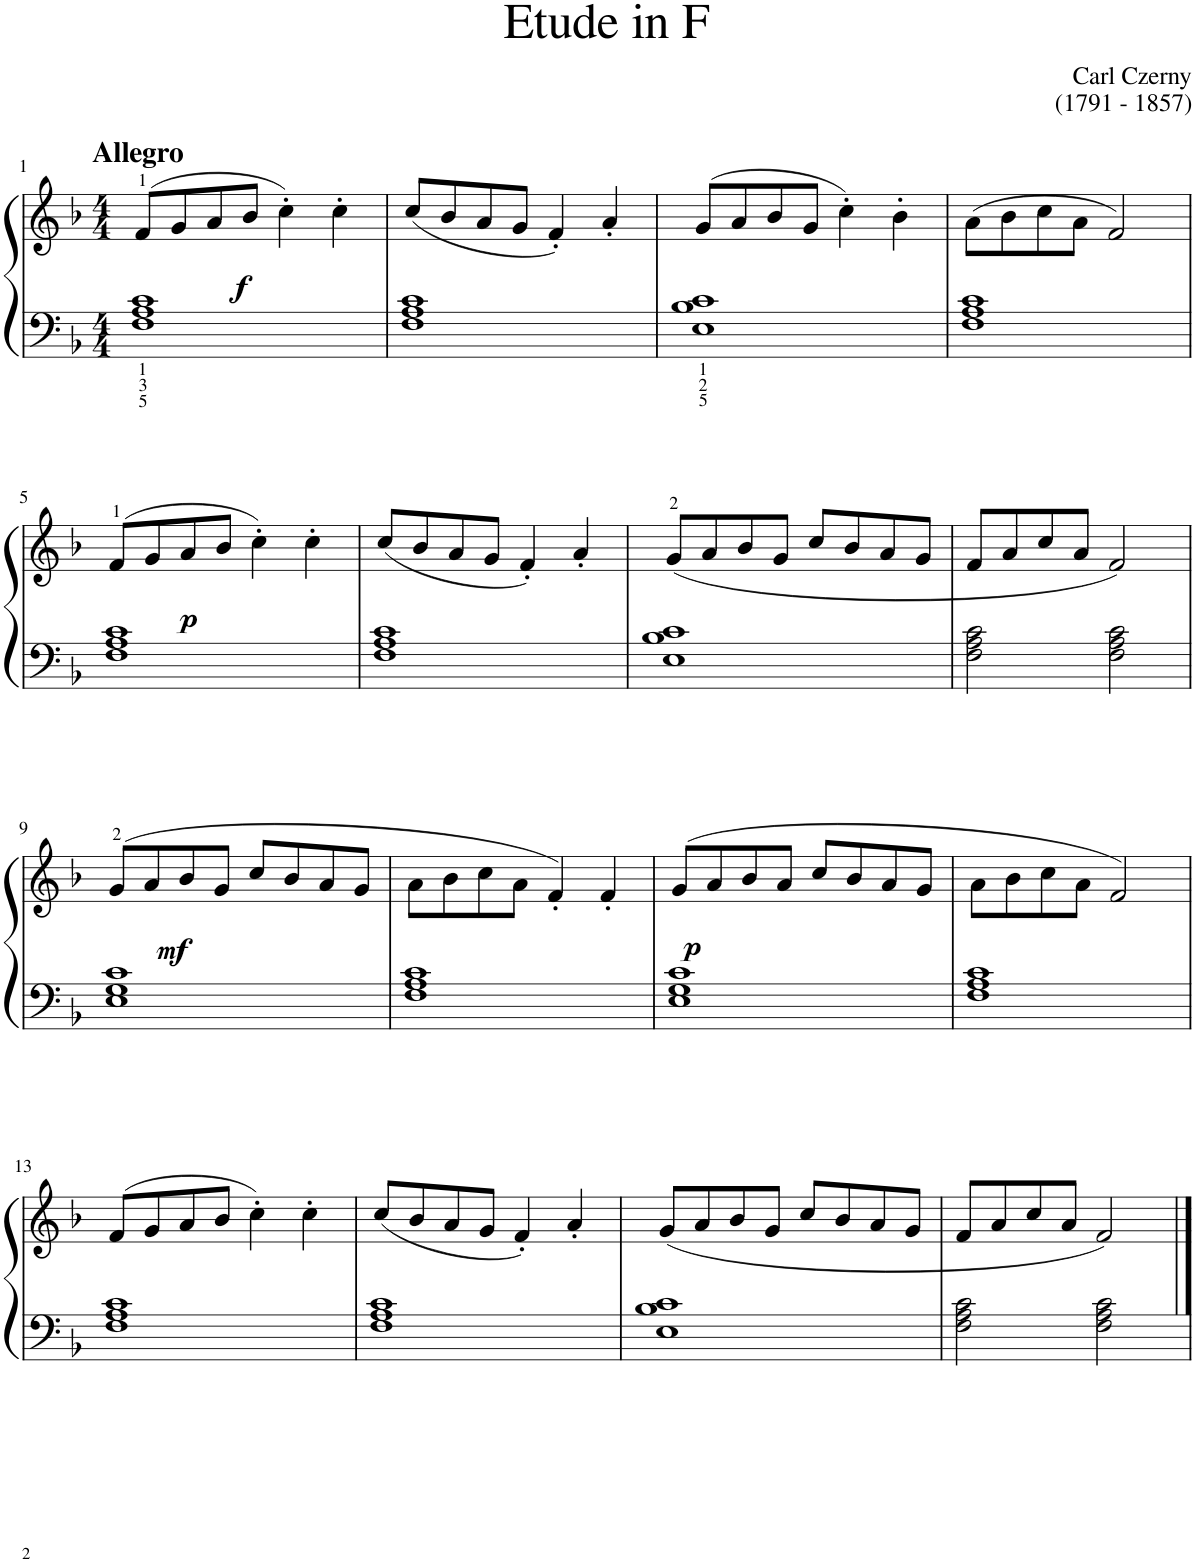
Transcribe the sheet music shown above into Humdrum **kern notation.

**kern	**kern	**dynam
*part1	*part1	*part1
*staff2	*staff1	*staff1/2
*I"Piano	*	*
*I'Pno	*	*
!!LO:PB:g=z
*clefF4	*clefG2	*
*k[b-]	*k[b-]	*
*M4/4	*M4/4	*
=1	=1	=1
!	!LO:TX:a:B:t=Allegro	!
!	!	!LO:DY:b
1F 1A 1c	(8f/L	f
.	8g/	.
.	8a/	.
.	8b-/J	.
.	4cc'\)	.
.	4cc'\	.
=2	=2	=2
1F 1A 1c	(8cc/L	.
.	8b-/	.
.	8a/	.
.	8g/J	.
.	4f'/)	.
.	4a'/	.
=3	=3	=3
1E 1B- 1c	(8g/L	.
.	8a/	.
.	8b-/	.
.	8g/J	.
.	4cc'\)	.
.	4b-'\	.
=4	=4	=4
1F 1A 1c	(8a\L	.
.	8b-\	.
.	8cc\	.
.	8a\J	.
.	2f/)	.
!!LO:LB:g=z
=5	=5	=5
!	!	!LO:DY:b
1F 1A 1c	(8f/L	p
.	8g/	.
.	8a/	.
.	8b-/J	.
.	4cc'\)	.
.	4cc'\	.
=6	=6	=6
1F 1A 1c	(8cc/L	.
.	8b-/	.
.	8a/	.
.	8g/J	.
.	4f'/)	.
.	4a'/	.
=7	=7	=7
1E 1B- 1c	(8g/L	.
.	8a/	.
.	8b-/	.
.	8g/J	.
.	8cc/L	.
.	8b-/	.
.	8a/	.
.	8g/J	.
=8	=8	=8
2F\ 2A\ 2c\	8f/L	.
.	8a/	.
.	8cc/	.
.	8a/J	.
2F\ 2A\ 2c\	2f/)	.
!!LO:LB:g=z
=9	=9	=9
!	!	!LO:DY:b
1E 1G 1c	(8g/L	mf
.	8a/	.
.	8b-/	.
.	8g/J	.
.	8cc/L	.
.	8b-/	.
.	8a/	.
.	8g/J	.
=10	=10	=10
1F 1A 1c	8a\L	.
.	8b-\	.
.	8cc\	.
.	8a\J	.
.	4f'/)	.
.	4f'/	.
=11	=11	=11
!	!	!LO:DY:b
1E 1G 1c	(8g/L	p
.	8a/	.
.	8b-/	.
.	8a/J	.
.	8cc/L	.
.	8b-/	.
.	8a/	.
.	8g/J	.
=12	=12	=12
1F 1A 1c	8a\L	.
.	8b-\	.
.	8cc\	.
.	8a\J	.
.	2f/)	.
!!LO:LB:g=z
=13	=13	=13
1F 1A 1c	(8f/L	.
.	8g/	.
.	8a/	.
.	8b-/J	.
.	4cc'\)	.
.	4cc'\	.
=14	=14	=14
1F 1A 1c	(8cc/L	.
.	8b-/	.
.	8a/	.
.	8g/J	.
.	4f'/)	.
.	4a'/	.
=15	=15	=15
1E 1B- 1c	(8g/L	.
.	8a/	.
.	8b-/	.
.	8g/J	.
.	8cc/L	.
.	8b-/	.
.	8a/	.
.	8g/J	.
=16	=16	=16
2F\ 2A\ 2c\	8f/L	.
.	8a/	.
.	8cc/	.
.	8a/J	.
2F\ 2A\ 2c\	2f/)	.
==	==	==
*-	*-	*-
